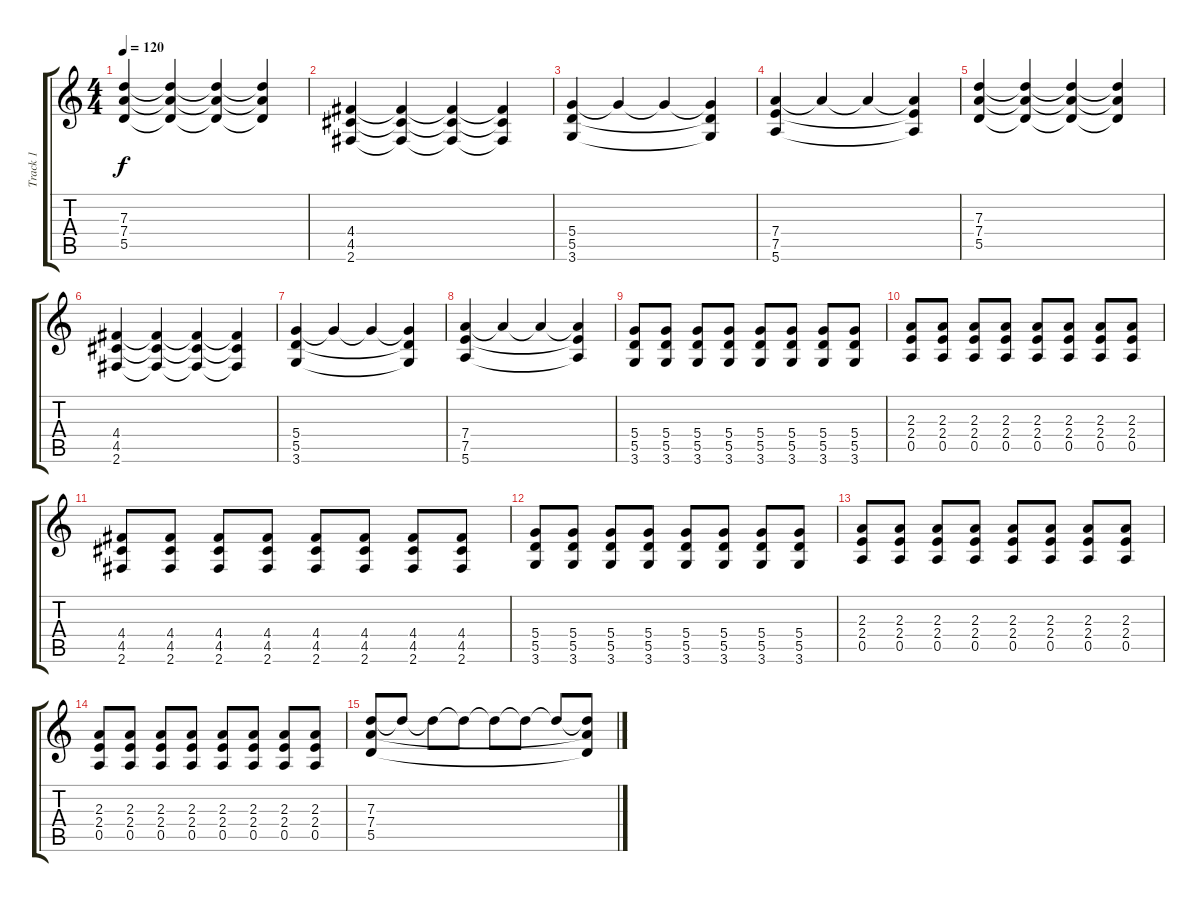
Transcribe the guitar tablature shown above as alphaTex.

\track ("Track 1" "Track 1") {instrument distortionguitar}
\staff {score tabs}
\tuning (E4 B3 G3 D3 A2 E2) {hide}
\ts (4 4)
\tempo 120
\clef g2
\ks c
(7.3 7.4 5.5).4{dy f} (7.3{t} 7.4{t} 5.5{t}).4 (7.3{t} 7.4{t} 5.5{t}).4 (7.3{t} 7.4{t} 5.5{t}).4 |
(4.4 4.5 2.6).4 (4.4{t} 4.5{t} 2.6{t}).4 (4.4{t} 4.5{t} 2.6{t}).4 (4.4{t} 4.5{t} 2.6{t}).4 |
(5.4 5.5 3.6).4 5.4{t}.4 5.4{t}.4 (5.4{t} 5.5{t} 3.6{t}).4 |
(7.4 7.5 5.6).4 7.4{t}.4 7.4{t}.4 (7.4{t} 7.5{t} 5.6{t}).4 |
(7.3 7.4 5.5).4 (7.3{t} 7.4{t} 5.5{t}).4 (7.3{t} 7.4{t} 5.5{t}).4 (7.3{t} 7.4{t} 5.5{t}).4 |
(4.4 4.5 2.6).4 (4.4{t} 4.5{t} 2.6{t}).4 (4.4{t} 4.5{t} 2.6{t}).4 (4.4{t} 4.5{t} 2.6{t}).4 |
(5.4 5.5 3.6).4 5.4{t}.4 5.4{t}.4 (5.4{t} 5.5{t} 3.6{t}).4 |
(7.4 7.5 5.6).4 7.4{t}.4 7.4{t}.4 (7.4{t} 7.5{t} 5.6{t}).4 |
(5.4 5.5 3.6).8 (5.4 5.5 3.6).8 (5.4 5.5 3.6).8 (5.4 5.5 3.6).8 (5.4 5.5 3.6).8 (5.4 5.5 3.6).8 (5.4 5.5 3.6).8 (5.4 5.5 3.6).8 |
(2.3 2.4 0.5).8 (2.3 2.4 0.5).8 (2.3 2.4 0.5).8 (2.3 2.4 0.5).8 (2.3 2.4 0.5).8 (2.3 2.4 0.5).8 (2.3 2.4 0.5).8 (2.3 2.4 0.5).8 |
(4.4 4.5 2.6).8 (4.4 4.5 2.6).8 (4.4 4.5 2.6).8 (4.4 4.5 2.6).8 (4.4 4.5 2.6).8 (4.4 4.5 2.6).8 (4.4 4.5 2.6).8 (4.4 4.5 2.6).8 |
(5.4 5.5 3.6).8 (5.4 5.5 3.6).8 (5.4 5.5 3.6).8 (5.4 5.5 3.6).8 (5.4 5.5 3.6).8 (5.4 5.5 3.6).8 (5.4 5.5 3.6).8 (5.4 5.5 3.6).8 |
(2.3 2.4 0.5).8 (2.3 2.4 0.5).8 (2.3 2.4 0.5).8 (2.3 2.4 0.5).8 (2.3 2.4 0.5).8 (2.3 2.4 0.5).8 (2.3 2.4 0.5).8 (2.3 2.4 0.5).8 |
(2.3 2.4 0.5).8 (2.3 2.4 0.5).8 (2.3 2.4 0.5).8 (2.3 2.4 0.5).8 (2.3 2.4 0.5).8 (2.3 2.4 0.5).8 (2.3 2.4 0.5).8 (2.3 2.4 0.5).8 |
(7.3 7.4 5.5).8 7.3{t}.8 7.3{t}.8 7.3{t}.8 7.3{t}.8 7.3{t}.8 7.3{t}.8 (7.3{t} 7.4{t} 5.5{t}).8
